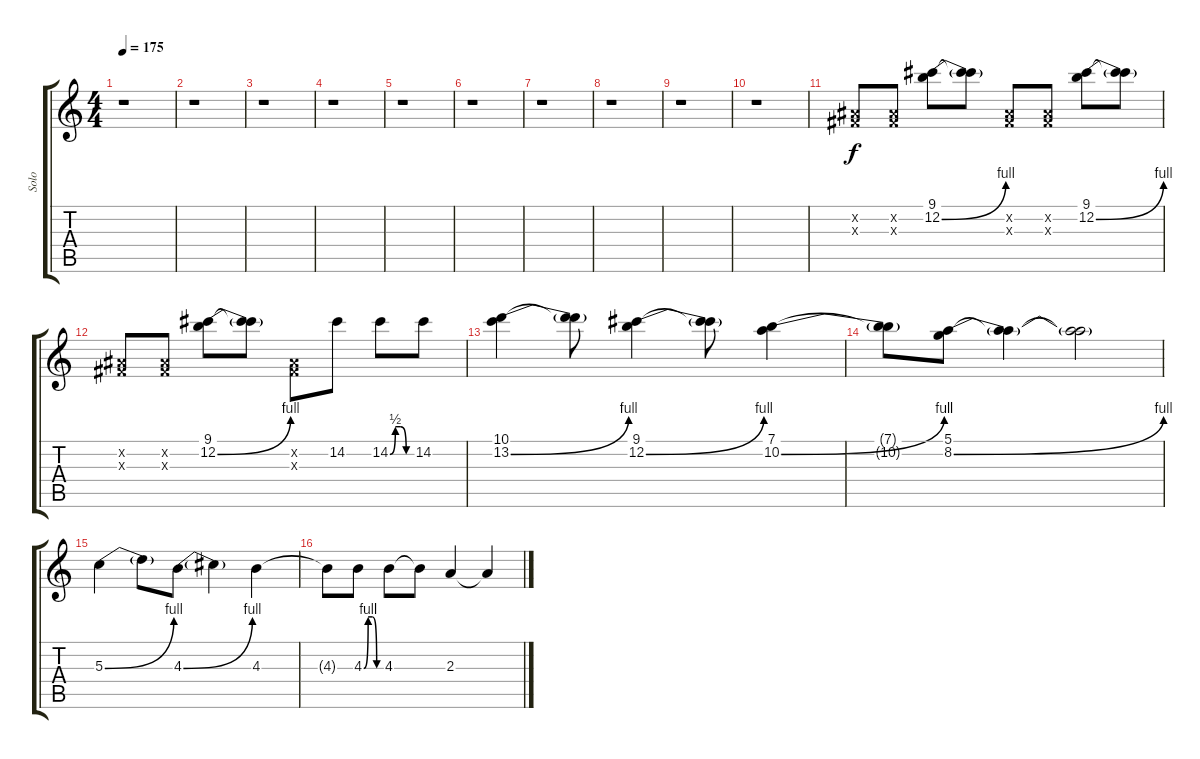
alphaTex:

\track ("Solo" "Solo") {instrument distortionguitar}
\staff {score tabs}
\tuning (E4 B3 G3 D3 A2 E2) {hide}
\ts (4 4)
\tempo 175
\clef g2
\ks c
r.1{dy f} |
r.1 |
r.1 |
r.1 |
r.1 |
r.1 |
r.1 |
r.1 |
r.1 |
r.1 |
(-1.2{x} -1.3{x}).8 (-1.2{x} -1.3{x}).8 (9.1 12.2{be (bend 0 0 60 4)}).8 (9.1{t} 12.2{t}).8 (-1.2{x} -1.3{x}).8 (-1.2{x} -1.3{x}).8 (9.1 12.2{be (bend 0 0 60 4)}).8 (9.1{t} 12.2{t}).8 |
(-1.2{x} -1.3{x}).8 (-1.2{x} -1.3{x}).8 (9.1 12.2{be (bend 0 0 60 4)}).8 (9.1{t} 12.2{t}).8 (-1.2{x} -1.3{x}).8 14.2.8 14.2{be (custom 0 0 15 2 30 2 45 0 60 0)}.8 14.2.8 |
(10.1 13.2{be (bend 0 0 60 4)}).4 (10.1{t} 13.2{t}).8 (9.1 12.2{be (bend 0 0 60 4)}).4 (9.1{t} 12.2{t}).8 (7.1 10.2{be (bend 0 0 60 4)}).4 |
(7.1{t} 10.2{t}).8 (5.1 8.2{be (bend 0 0 60 4)}).8 (5.1{t} 8.2{t}).4 (5.1{t} 8.2{t}).2 |
5.3{be (bend 0 0 60 4)}.4 5.3{t}.8 4.3{be (bend 0 0 60 4)}.8 4.3{t}.4 4.3.4 |
4.3{t}.8 4.3{be (custom 0 0 15 4 30 4 45 0 60 0)}.8 4.3.8 4.3{t}.8 2.3.4 2.3{t}.4
